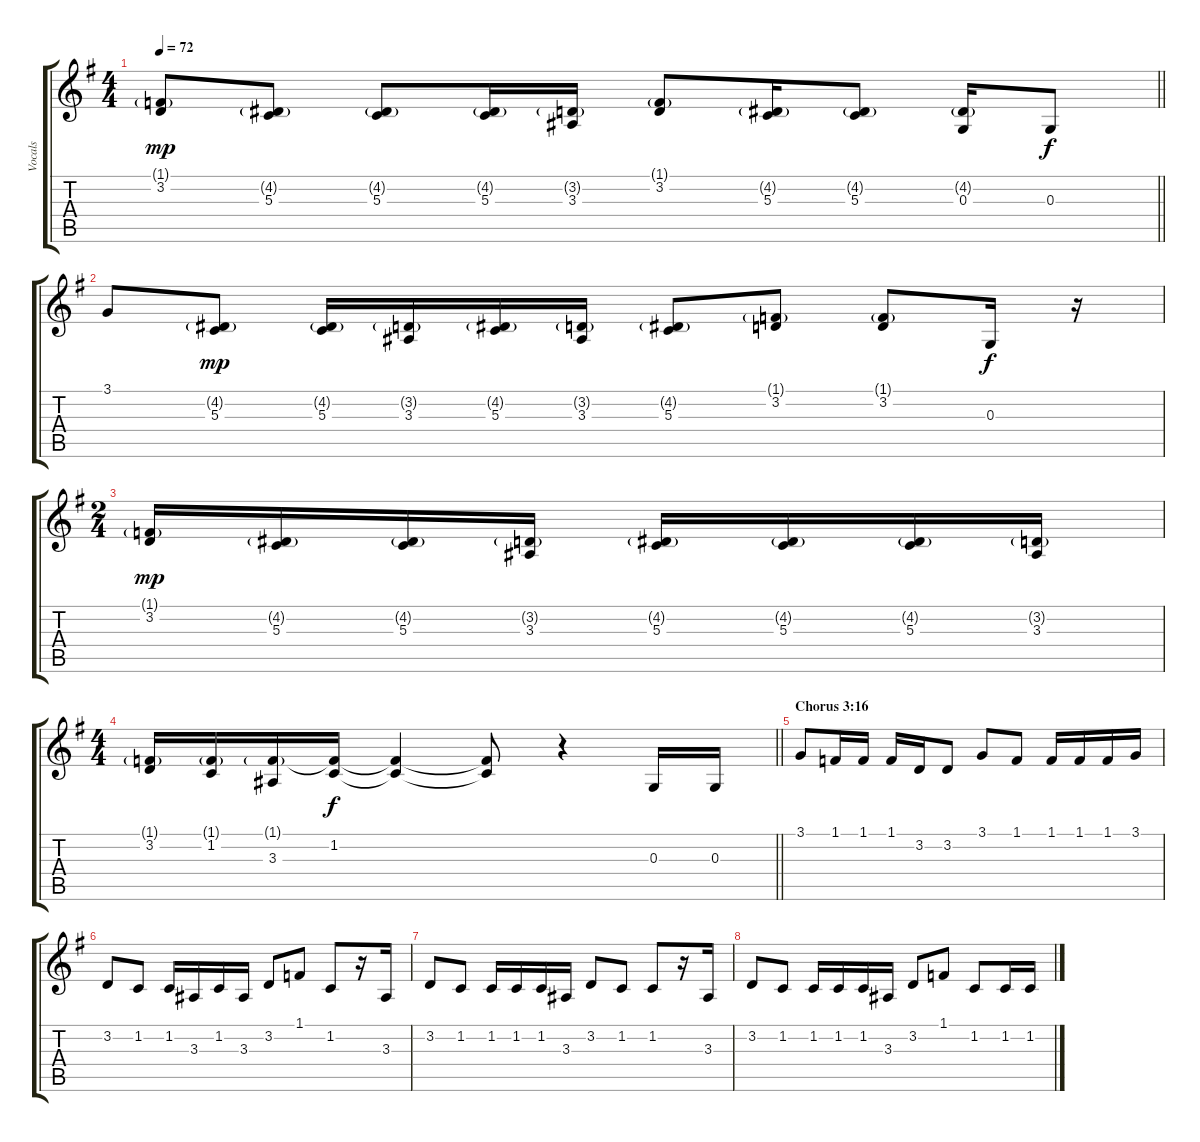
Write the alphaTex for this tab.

\track ("Vocals" "Vocals") {instrument tenorsax}
\staff {score tabs}
\tuning (E4 B3 G3 D3 A2 E2) {hide}
\ts (4 4)
\tempo 72
\clef g2
\barLineRight lightlight
\ks g
(1.1{g} 3.2).8{dy mp} (4.2{g} 5.3).8 (4.2{g} 5.3).8 (4.2{g} 5.3).16 (3.2{g} 3.3).16 (1.1{g} 3.2).8 (4.2{g} 5.3).16 (4.2{g} 5.3).8 (4.2{g} 0.3).16 0.3.8{dy f} |
3.1.8 (4.2{g} 5.3).8{dy mp} (4.2{g} 5.3).16 (3.2{g} 3.3).16 (4.2{g} 5.3).16 (3.2{g} 3.3).16 (4.2{g} 5.3).8 (1.1{g} 3.2).8 (1.1{g} 3.2).8 0.3.16{dy f} r.16 |
\ts (2 4)
(1.1{g} 3.2).16{dy mp} (4.2{g} 5.3).16 (4.2{g} 5.3).16 (3.2{g} 3.3).16 (4.2{g} 5.3).16 (4.2{g} 5.3).16 (4.2{g} 5.3).16 (3.2{g} 3.3).16 |
\ts (4 4)
\barLineRight lightlight
(1.1{g} 3.2).16 (1.1{g} 1.2).16 (1.1{g} 3.3).16 (1.1{t} 1.2).16{dy f} (1.1{t} 1.2{t}).4 (1.1{t} 1.2{t}).8 r.4 0.3.16 0.3.16 |
\section ("" "Chorus 3:16")
3.1.8 1.1.16 1.1.16 1.1.16 3.2.16 3.2.8 3.1.8 1.1.8 1.1.16 1.1.16 1.1.16 3.1.16 |
3.2.8 1.2.8 1.2.16 3.3.16 1.2.16 3.3.16 3.2.8 1.1.8 1.2.8 r.16 3.3.16 |
3.2.8 1.2.8 1.2.16 1.2.16 1.2.16 3.3.16 3.2.8 1.2.8 1.2.8 r.16 3.3.16 |
3.2.8 1.2.8 1.2.16 1.2.16 1.2.16 3.3.16 3.2.8 1.1.8 1.2.8 1.2.16 1.2.16
